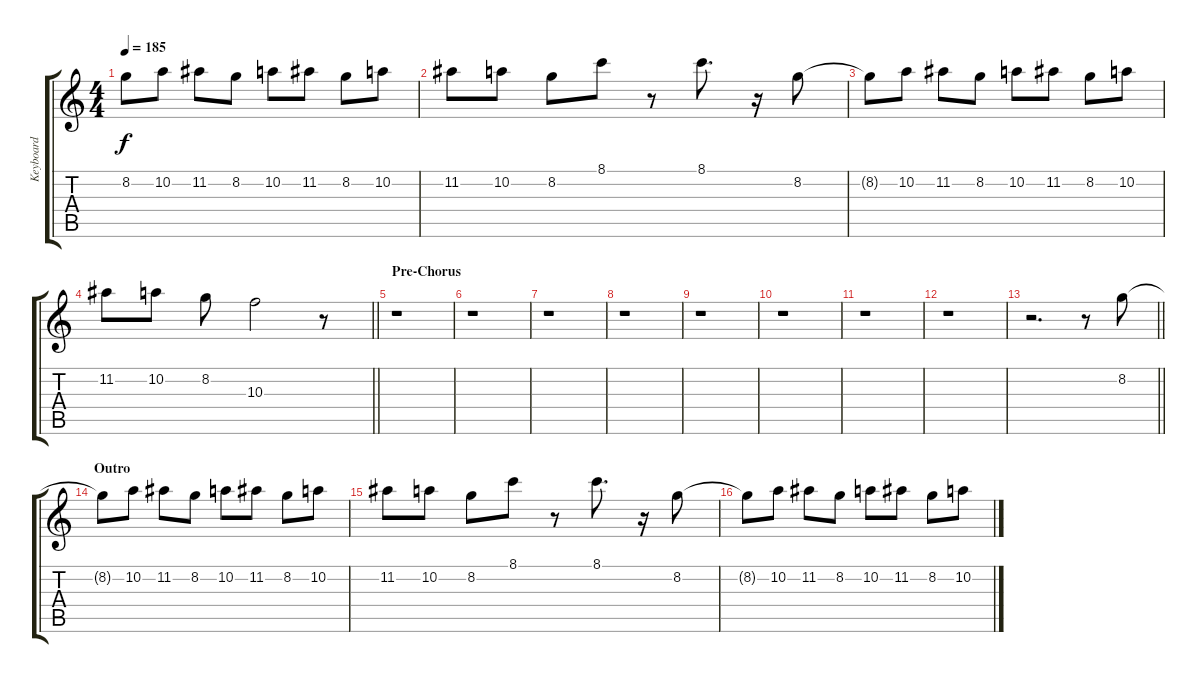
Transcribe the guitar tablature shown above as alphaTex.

\track ("Keyboard" "Keyboard") {instrument electricguitarclean}
\staff {score tabs}
\tuning (E4 B3 G3 D3 A2 E2) {hide}
\ts (4 4)
\tempo 185
\clef g2
\ks c
8.2{t}.8{dy f} 10.2.8 11.2.8 8.2.8 10.2.8 11.2.8 8.2.8 10.2.8 |
11.2.8 10.2.8 8.2.8 8.1.8 r.8 8.1.8{d} r.16 8.2.8 |
8.2{t}.8 10.2.8 11.2.8 8.2.8 10.2.8 11.2.8 8.2.8 10.2.8 |
\barLineRight lightlight
11.2.8 10.2.8 8.2.8 10.3.2 r.8 |
\section ("" "Pre-Chorus")
r.1 |
r.1 |
r.1 |
r.1 |
r.1 |
r.1 |
r.1 |
r.1 |
\barLineRight lightlight
r.2{d} r.8 8.2.8 |
\section ("" "Outro")
8.2{t}.8 10.2.8 11.2.8 8.2.8 10.2.8 11.2.8 8.2.8 10.2.8 |
11.2.8 10.2.8 8.2.8 8.1.8 r.8 8.1.8{d} r.16 8.2.8 |
8.2{t}.8 10.2.8 11.2.8 8.2.8 10.2.8 11.2.8 8.2.8 10.2.8
